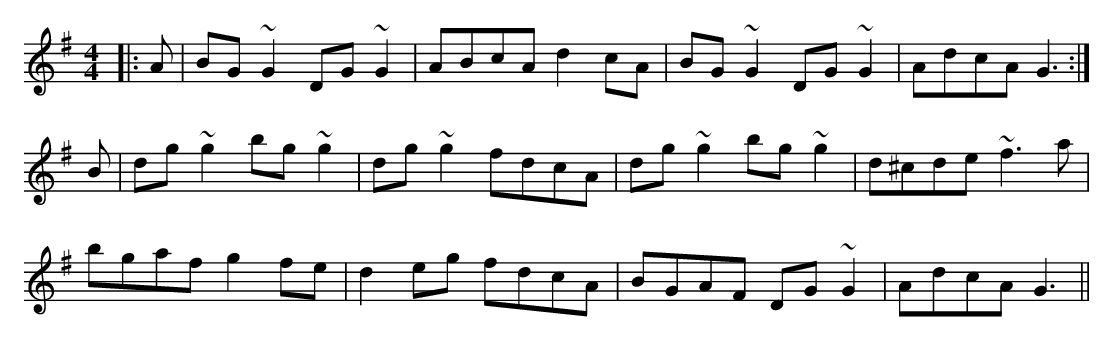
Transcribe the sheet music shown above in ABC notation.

X:1
M:4/4
K:G
|:A|BG~G2 DG~G2|ABcA d2cA|BG~G2 DG~G2|AdcA G3:|
B|dg~g2 bg~g2|dg~g2 fdcA|dg~g2 bg~g2|d^cde ~f3a|
bgaf g2fe|d2eg fdcA|BGAF DG~G2|AdcA G3||
